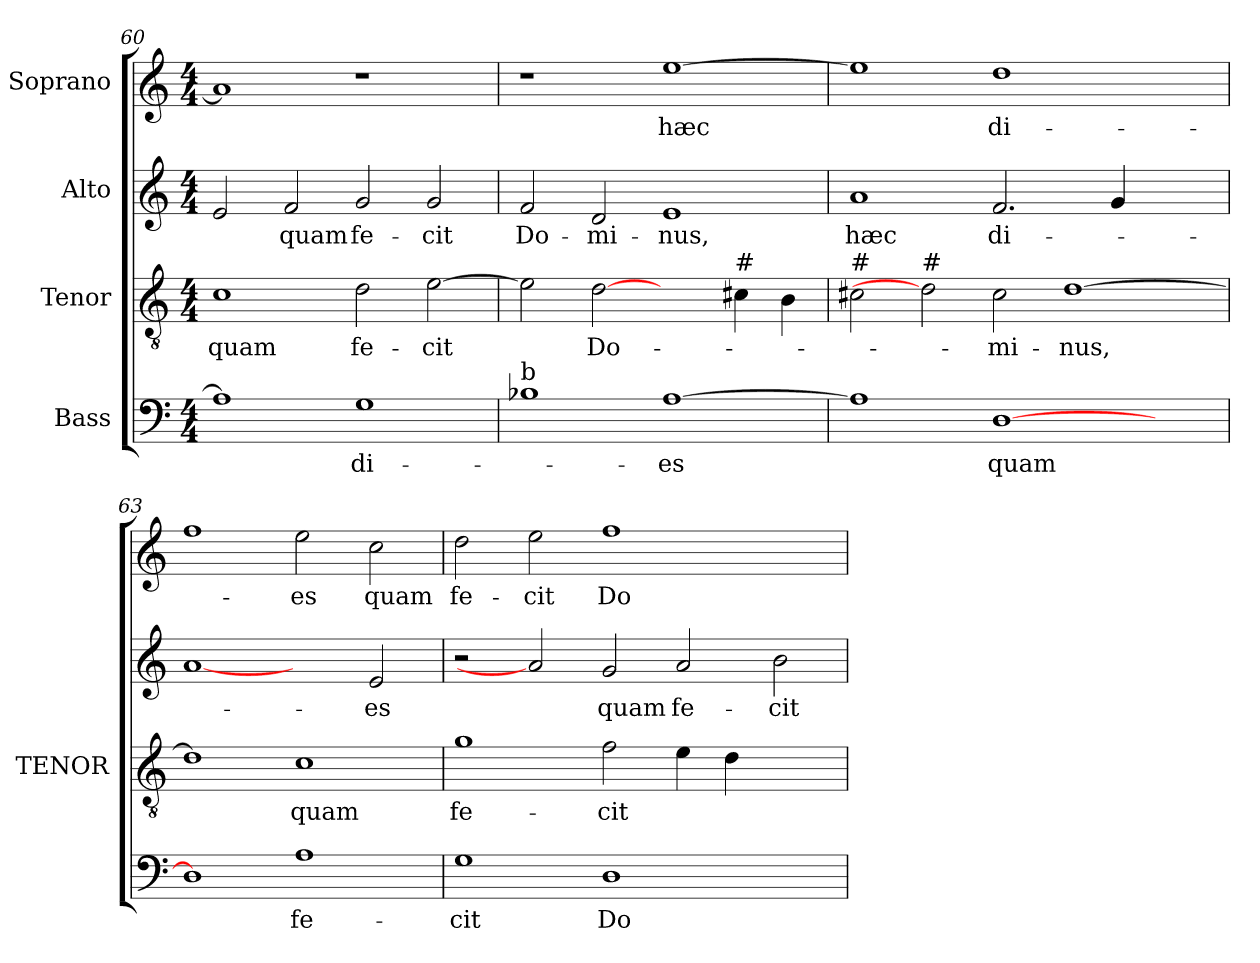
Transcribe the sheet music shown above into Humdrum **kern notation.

**kern	**text	**kern	**text	**kern	**text	**kern	**text
*part4	*part4	*part3	*part3	*part2	*part2	*part1	*part1
*staff4	*staff4	*staff3	*staff3	*staff2	*staff2	*staff1	*staff1
*I"Bass	*	*I"Tenor	*	*I"Alto	*	*I"Soprano	*
*	*	*I'TENOR	*	*	*	*	*
*clefF4	*	*clefGv2	*	*clefG2	*	*clefG2	*
*	*	*ITrd7c12	*	*	*	*	*
*k[]	*	*k[]	*	*k[]	*	*k[]	*
*C:	*	*C:	*	*C:	*	*C:	*
*M4/4	*	*M4/4	*	*M4/4	*	*M4/4	*
=60	=60	=60	=60	=60	=60	=60	=60
!	!	!	!LO:LY:b:color=#000000	!	!	!	!
1Ai]	.	1Ci	quam	2ei/	.	1ai]	.
!	!	!	!	!	!LO:LY:b:color=#000000	!	!
.	.	.	.	2fi/	quam	.	.
!	!LO:LY:b:color=#000000	!	!	!	!	!	!
!	!	!	!LO:LY:b:color=#000000	!	!	!	!
!	!	!	!	!	!LO:LY:b:color=#000000	!	!
1Gi	di-	2Di\	fe-	2gi/	fe-	1r	.
!	!	!	!LO:LY:b:color=#000000	!	!	!	!
!	!	!	!	!	!LO:LY:b:color=#000000	!	!
.	.	[>2Ei\	-cit	2gi/	-cit	.	.
!!LO:LB:g=z
=61	=61	=61	=61	=61	=61	=61	=61
!LO:TX:a:t=b	!	!	!	!	!	!	!
!	!	!	!	!	!LO:LY:b:color=#000000	!	!
1B-i	.	2Ei\]	.	2fi/	Do-	1r	.
!	!	!	!LO:LY:b:color=#000000	!	!	!	!
!	!	!	!	!	!LO:LY:b:color=#000000	!	!
.	.	[2Di	Do-	2di/	-mi-	.	.
!	!LO:LY:b:color=#000000	!	!	!	!	!	!
!	!	!	!	!	!LO:LY:b:color=#000000	!	!
!	!	!	!	!	!	!	!LO:LY:b:color=#000000
[>1Ai	-es	2ryy	.	1ei	-nus,	[>1eei	hæc
!	!	!LO:TX:a:t=#	!	!	!	!	!
.	.	4C#i\	.	.	.	.	.
.	.	4BBi\	.	.	.	.	.
=62	=62	=62	=62	=62	=62	=62	=62
!	!	!LO:TX:a:t=#	!	!	!	!	!
!	!	!	!	!	!LO:LY:b:color=#000000	!	!
1Ai]	.	2C#i\	.	1ai	hæc	1eei]	.
!	!	!LO:TX:a:t=#	!	!	!	!	!
.	.	2Di]	.	.	.	.	.
!	!LO:LY:b:color=#000000	!	!	!	!	!	!
!	!	!	!LO:LY:b:color=#000000	!	!	!	!
!	!	!	!	!	!LO:LY:b:color=#000000	!	!
!	!	!	!	!	!	!	!LO:LY:b:color=#000000
[>1Di	quam	2C#i\	-mi-	2.fi/	di-	1ddi	di-
!	!	!	!LO:LY:b:color=#000000	!	!	!	!
.	.	[>1Di	-nus,	.	.	.	.
.	.	.	.	4gi/	.	.	.
2ryy	.	.	.	2ryy	.	2ryy	.
=63	=63	=63	=63	=63	=63	=63	=63
1Di]	.	1Di]	.	[1ai	.	1ffi	.
!	!LO:LY:b:color=#000000	!	!	!	!	!	!
!	!	!	!LO:LY:b:color=#000000	!	!	!	!
!	!	!	!	!	!	!	!LO:LY:b:color=#000000
1Ai	fe-	1Ci	quam	2ryy	.	2eei\	-es
!	!	!	!	!	!LO:LY:b:color=#000000	!	!
!	!	!	!	!	!	!	!LO:LY:b:color=#000000
.	.	.	.	2ei/	-es	2cci\	quam
=64	=64	=64	=64	=64	=64	=64	=64
!	!LO:LY:b:color=#000000	!	!	!	!	!	!
!	!	!	!LO:LY:b:color=#000000	!	!	!	!
!	!	!	!	!	!	!	!LO:LY:b:color=#000000
1Gi	-cit	1Gi	fe-	2r	.	2ddi\	fe-
!	!	!	!	!	!	!	!LO:LY:b:color=#000000
.	.	.	.	2ai]	.	2eei\	-cit
!	!LO:LY:b:color=#000000	!	!	!	!	!	!
!	!	!	!LO:LY:b:color=#000000	!	!	!	!
!	!	!	!	!	!LO:LY:b:color=#000000	!	!
!	!	!	!	!	!	!	!LO:LY:b:color=#000000
1Di	Do-	2Fi\	-cit	2gi/	quam	1ffi	Do-
!	!	!	!	!	!LO:LY:b:color=#000000	!	!
.	.	4Ei\	.	2ai/	fe-	.	.
.	.	4Di\	.	.	.	.	.
!	!	!	!	!	!LO:LY:b:color=#000000	!	!
2ryy	.	2ryy	.	2bi\	-cit	2ryy	.
=	=	=	=	=	=	=	=
*-	*-	*-	*-	*-	*-	*-	*-
